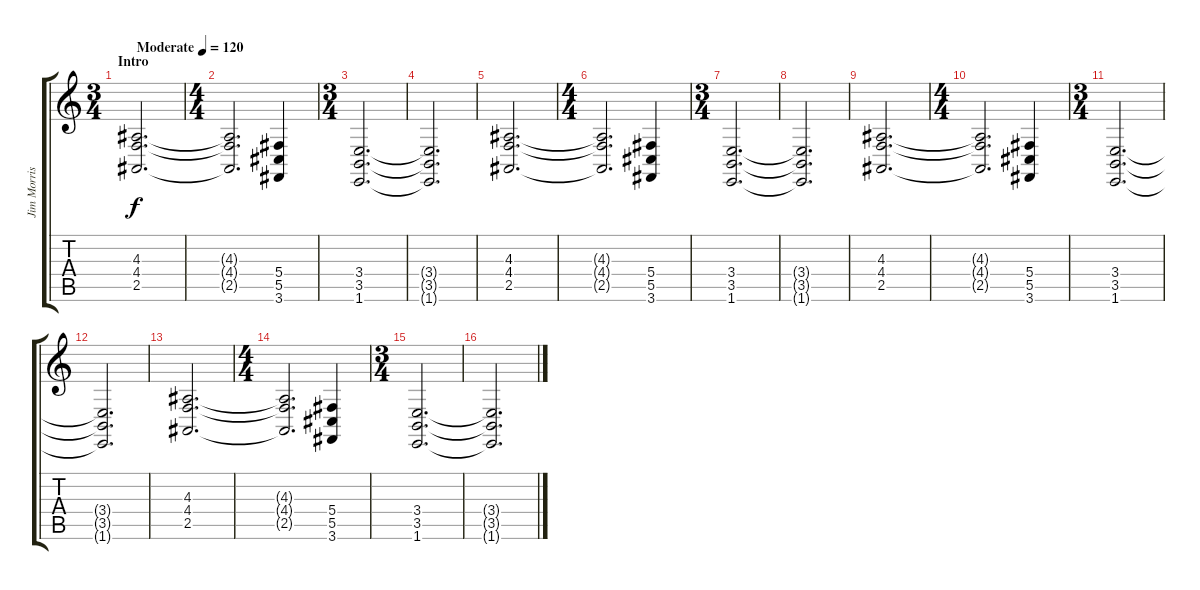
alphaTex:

\track ("Jim Morris" "Jim Morris") {instrument pad2warm}
\staff {score tabs}
\tuning (Eb4 Bb3 Gb3 Db3 Ab2 Eb2) {hide}
\ts (3 4)
\section ("" "Intro")
\tempo (120 "Moderate")
\clef g2
\ks c
(4.3 4.4 2.5).2{d dy f instrument pad2warm} |
\ts (4 4)
(4.3{t} 4.4{t} 2.5{t}).2{d} (5.4 5.5 3.6).4 |
\ts (3 4)
(3.4 3.5 1.6).2{d} |
(3.4{t} 3.5{t} 1.6{t}).2{d} |
(4.3 4.4 2.5).2{d} |
\ts (4 4)
(4.3{t} 4.4{t} 2.5{t}).2{d} (5.4 5.5 3.6).4 |
\ts (3 4)
(3.4 3.5 1.6).2{d} |
(3.4{t} 3.5{t} 1.6{t}).2{d} |
(4.3 4.4 2.5).2{d} |
\ts (4 4)
(4.3{t} 4.4{t} 2.5{t}).2{d} (5.4 5.5 3.6).4 |
\ts (3 4)
(3.4 3.5 1.6).2{d} |
(3.4{t} 3.5{t} 1.6{t}).2{d} |
(4.3 4.4 2.5).2{d} |
\ts (4 4)
(4.3{t} 4.4{t} 2.5{t}).2{d} (5.4 5.5 3.6).4 |
\ts (3 4)
(3.4 3.5 1.6).2{d} |
(3.4{t} 3.5{t} 1.6{t}).2{d}
